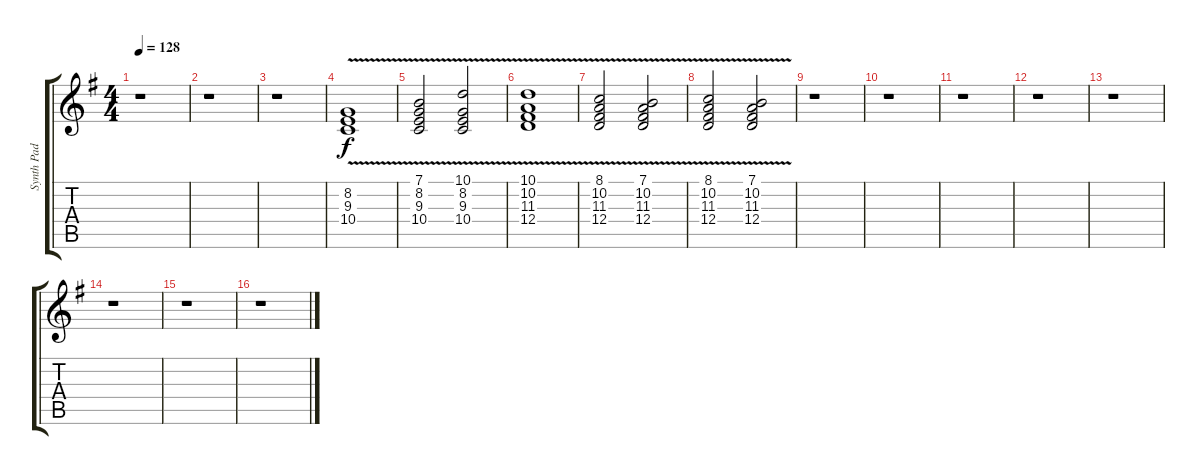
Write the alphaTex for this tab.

\track ("Synth Pad" "Synth Pad") {instrument pad2warm}
\staff {score tabs}
\tuning (E4 B3 G3 D3 A2 E2) {hide}
\ts (4 4)
\tempo 128
\clef g2
\ks g
r.1{dy f} |
r.1 |
r.1 |
(8.2{v} 9.3{v} 10.4{v}).1 |
(7.1{v} 8.2{v} 9.3{v} 10.4{v}).2 (10.1{v} 8.2{v} 9.3{v} 10.4{v}).2 |
(10.1{v} 10.2{v} 11.3{v} 12.4{v}).1 |
(8.1{v} 10.2{v} 11.3{v} 12.4{v}).2 (7.1{v} 10.2{v} 11.3{v} 12.4{v}).2 |
(8.1{v} 10.2{v} 11.3{v} 12.4{v}).2 (7.1{v} 10.2{v} 11.3{v} 12.4{v}).2 |
r.1 |
r.1 |
r.1 |
r.1 |
r.1 |
r.1 |
r.1 |
r.1
